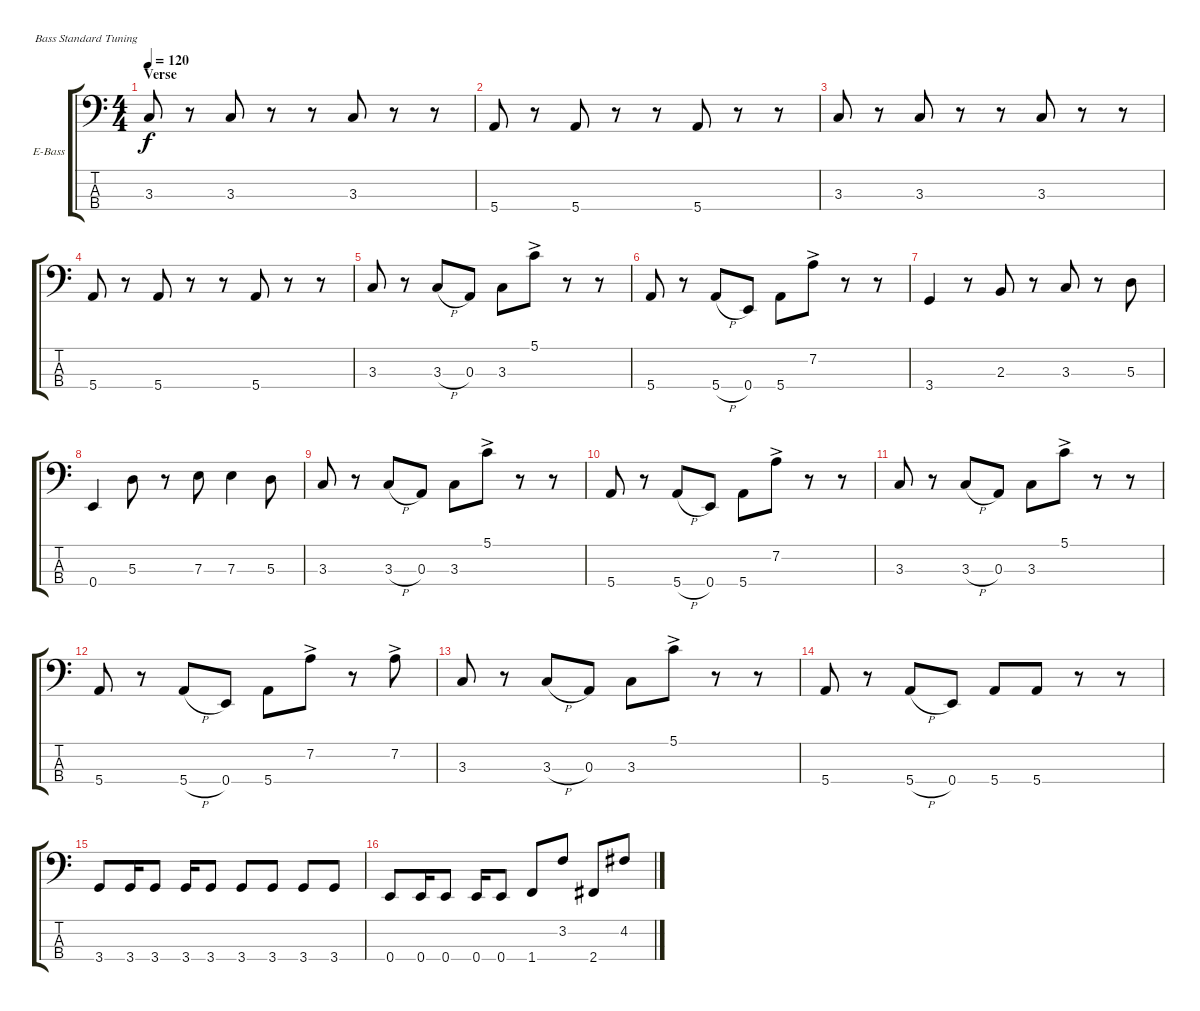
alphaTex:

\defaultSystemsLayout 4
\bracketExtendMode groupsimilarinstruments
\firstSystemTrackNameOrientation horizontal
\otherSystemsTrackNameOrientation horizontal
\track ("Bass" "E-Bass") {instrument electricbassfinger}
\staff {score tabs}
\tuning (G2 D2 A1 E1)
\ts (4 4)
\section ("" "Verse")
\tempo 120
\clef f4
\ks c
3.3.8{dy f} r.8 3.3.8 r.8 r.8 3.3.8 r.8 r.8 |
5.4.8 r.8 5.4.8 r.8 r.8 5.4.8 r.8 r.8 |
3.3.8 r.8 3.3.8 r.8 r.8 3.3.8 r.8 r.8 |
5.4.8 r.8 5.4.8 r.8 r.8 5.4.8 r.8 r.8 |
3.3.8 r.8 3.3{h}.8 0.3.8 3.3.8 5.1{ac}.8 r.8 r.8 |
5.4.8 r.8 5.4{h}.8 0.4.8 5.4.8 7.2{ac}.8 r.8 r.8 |
3.4.4 r.8 2.3.8 r.8 3.3.8 r.8 5.3.8 |
0.4.4 5.3.8 r.8 7.3.8 7.3.4 5.3.8 |
3.3.8 r.8 3.3{h}.8 0.3.8 3.3.8 5.1{ac}.8 r.8 r.8 |
5.4.8 r.8 5.4{h}.8 0.4.8 5.4.8 7.2{ac}.8 r.8 r.8 |
3.3.8 r.8 3.3{h}.8 0.3.8 3.3.8 5.1{ac}.8 r.8 r.8 |
5.4.8 r.8 5.4{h}.8 0.4.8 5.4.8 7.2{ac}.8 r.8 7.2{ac}.8 |
3.3.8 r.8 3.3{h}.8 0.3.8 3.3.8 5.1{ac}.8 r.8 r.8 |
5.4.8 r.8 5.4{h}.8 0.4.8 5.4.8 5.4.8 r.8 r.8 |
3.4.8 3.4.16 3.4.8 3.4.16 3.4.8 3.4.8 3.4.8 3.4.8 3.4.8 |
0.4.8 0.4.16 0.4.8 0.4.16 0.4.8 1.4.8 3.2.8 2.4.8 4.2.8
